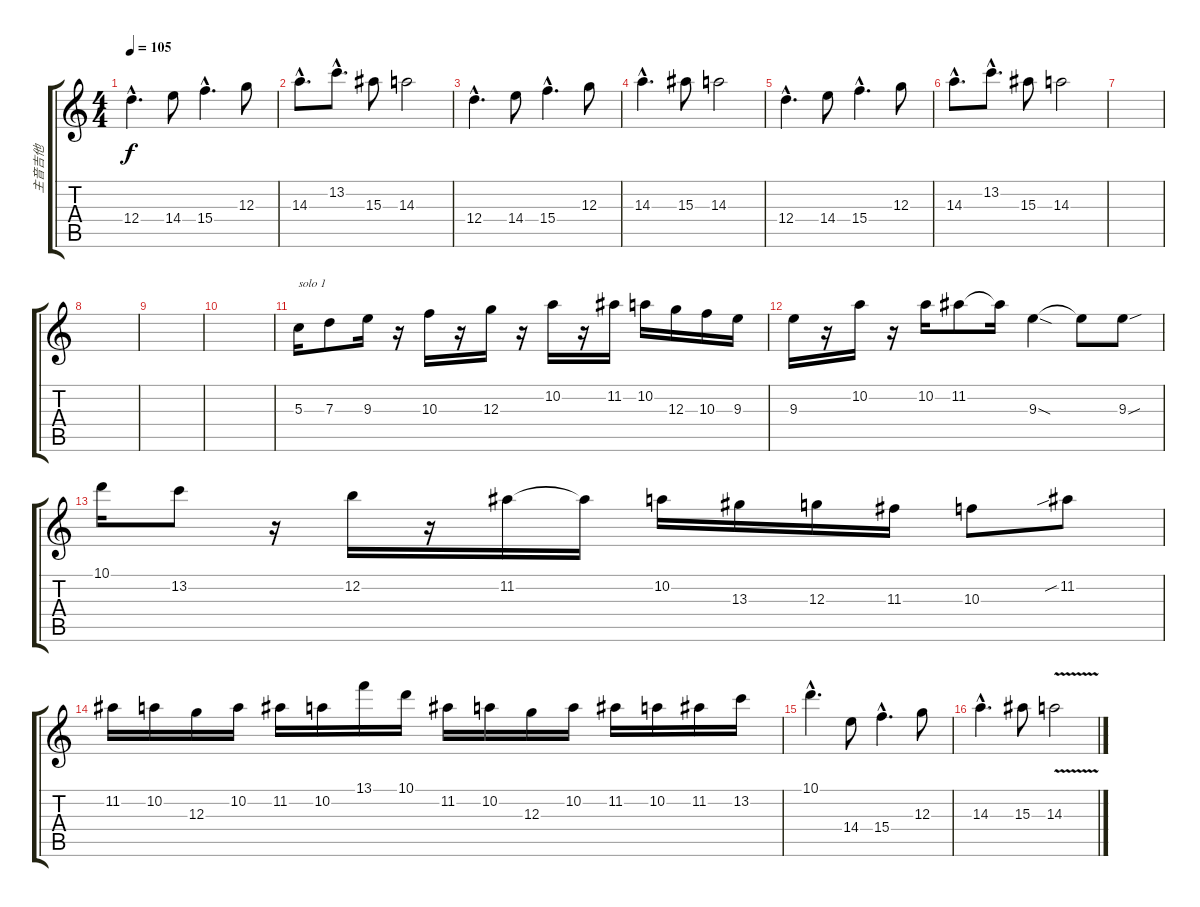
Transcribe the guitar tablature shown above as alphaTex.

\track ("主音吉他" "主音吉他") {instrument overdrivenguitar}
\staff {score tabs}
\tuning (E4 B3 G3 D3 A2 E2) {hide}
\ts (4 4)
\tempo 105
\clef g2
\ks c
12.4{hac}.4{d dy f} 14.4.8 15.4{hac}.4{d} 12.3.8 |
14.3{hac}.8{d} 13.2{hac}.8{d} 15.3.8 14.3.2 |
12.4{hac}.4{d} 14.4.8 15.4{hac}.4{d} 12.3.8 |
14.3{hac}.4{d} 15.3.8 14.3.2 |
12.4{hac}.4{d} 14.4.8 15.4{hac}.4{d} 12.3.8 |
14.3{hac}.8{d} 13.2{hac}.8{d} 15.3.8 14.3.2 |
|
|
|
|
\section ("" "")
5.3.16{txt "solo 1"} 7.3.8 9.3.16 r.16 10.3.16 r.16 12.3.16 r.16 10.2.16 r.16 11.2.16 10.2.16 12.3.16 10.3.16 9.3.16 |
9.3.16 r.16 10.2.16 r.16 10.2.16 11.2.8 11.2{t}.16 9.3{sod}.4 9.3{t}.8 9.3{sou}.8 |
10.1.16 13.2.8 r.16 12.2.16 r.16 11.2.16 11.2{t}.16 10.2.16 13.3.16 12.3.16 11.3.16 10.3.8 11.2{sib}.8 |
11.2.16 10.2.16 12.3.16 10.2.16 11.2.16 10.2.16 13.1.16 10.1.16 11.2.16 10.2.16 12.3.16 10.2.16 11.2.16 10.2.16 11.2.16 13.2.16 |
10.1{hac}.4{d} 14.4.8 15.4{hac}.4{d} 12.3.8 |
14.3{hac}.4{d} 15.3.8 14.3{v}.2
